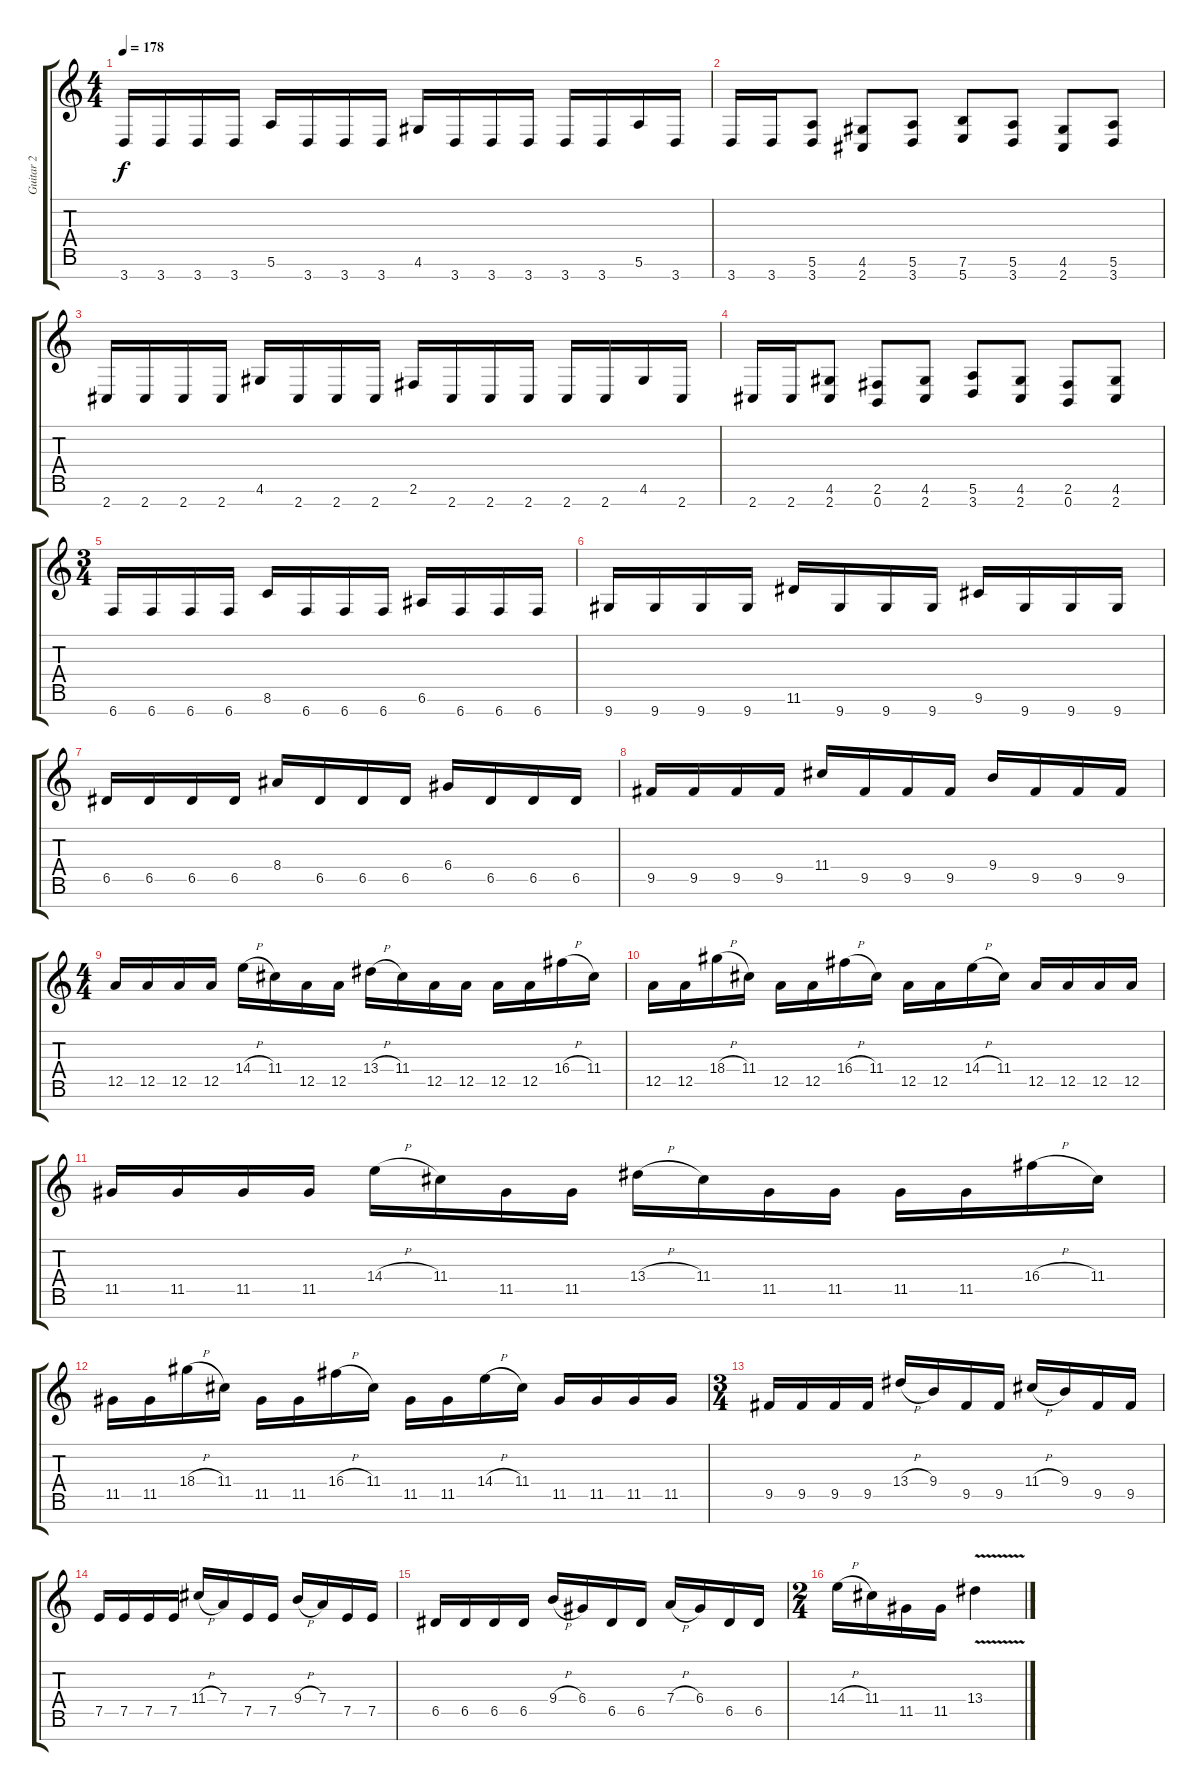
\track ("Guitar 2" "Guitar 2") {instrument distortionguitar}
\staff {score tabs}
\tuning (E4 B3 G3 D3 A2 E2 B1) {hide}
\ts (4 4)
\tempo 178
\clef g2
\ks c
3.7.16{dy f} 3.7.16 3.7.16 3.7.16 5.6.16 3.7.16 3.7.16 3.7.16 4.6.16 3.7.16 3.7.16 3.7.16 3.7.16 3.7.16 5.6.16 3.7.16 |
3.7.16 3.7.16 (5.6 3.7).8 (4.6 2.7).8 (5.6 3.7).8 (7.6 5.7).8 (5.6 3.7).8 (4.6 2.7).8 (5.6 3.7).8 |
2.7.16 2.7.16 2.7.16 2.7.16 4.6.16 2.7.16 2.7.16 2.7.16 2.6.16 2.7.16 2.7.16 2.7.16 2.7.16 2.7.16 4.6.16 2.7.16 |
2.7.16 2.7.16 (4.6 2.7).8 (2.6 0.7).8 (4.6 2.7).8 (5.6 3.7).8 (4.6 2.7).8 (2.6 0.7).8 (4.6 2.7).8 |
\ts (3 4)
6.7.16 6.7.16 6.7.16 6.7.16 8.6.16 6.7.16 6.7.16 6.7.16 6.6.16 6.7.16 6.7.16 6.7.16 |
9.7.16 9.7.16 9.7.16 9.7.16 11.6.16 9.7.16 9.7.16 9.7.16 9.6.16 9.7.16 9.7.16 9.7.16 |
6.5.16 6.5.16 6.5.16 6.5.16 8.4.16 6.5.16 6.5.16 6.5.16 6.4.16 6.5.16 6.5.16 6.5.16 |
9.5.16 9.5.16 9.5.16 9.5.16 11.4.16 9.5.16 9.5.16 9.5.16 9.4.16 9.5.16 9.5.16 9.5.16 |
\ts (4 4)
12.5.16 12.5.16 12.5.16 12.5.16 14.4{h}.16 11.4.16 12.5.16 12.5.16 13.4{h}.16 11.4.16 12.5.16 12.5.16 12.5.16 12.5.16 16.4{h}.16 11.4.16 |
12.5.16 12.5.16 18.4{h}.16 11.4.16 12.5.16 12.5.16 16.4{h}.16 11.4.16 12.5.16 12.5.16 14.4{h}.16 11.4.16 12.5.16 12.5.16 12.5.16 12.5.16 |
11.5.16 11.5.16 11.5.16 11.5.16 14.4{h}.16 11.4.16 11.5.16 11.5.16 13.4{h}.16 11.4.16 11.5.16 11.5.16 11.5.16 11.5.16 16.4{h}.16 11.4.16 |
11.5.16 11.5.16 18.4{h}.16 11.4.16 11.5.16 11.5.16 16.4{h}.16 11.4.16 11.5.16 11.5.16 14.4{h}.16 11.4.16 11.5.16 11.5.16 11.5.16 11.5.16 |
\ts (3 4)
9.5.16 9.5.16 9.5.16 9.5.16 13.4{h}.16 9.4.16 9.5.16 9.5.16 11.4{h}.16 9.4.16 9.5.16 9.5.16 |
7.5.16 7.5.16 7.5.16 7.5.16 11.4{h}.16 7.4.16 7.5.16 7.5.16 9.4{h}.16 7.4.16 7.5.16 7.5.16 |
6.5.16 6.5.16 6.5.16 6.5.16 9.4{h}.16 6.4.16 6.5.16 6.5.16 7.4{h}.16 6.4.16 6.5.16 6.5.16 |
\ts (2 4)
14.4{h}.16 11.4.16 11.5.16 11.5.16 13.4{v}.4
